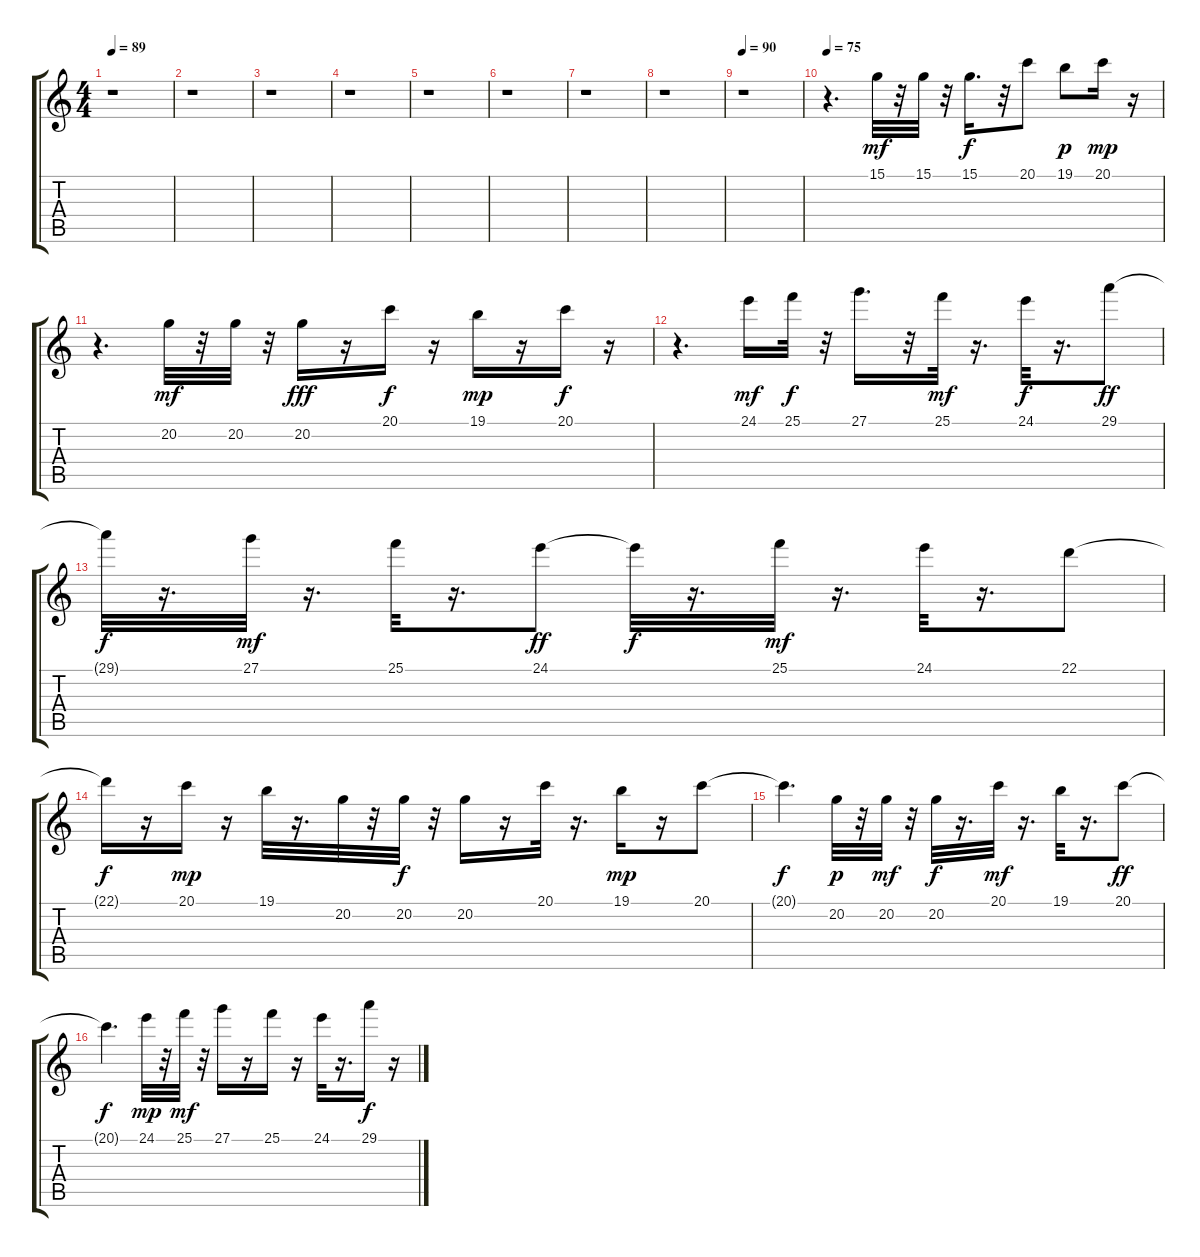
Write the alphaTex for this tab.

\track "" {instrument electricpiano2}
\staff {score tabs}
\tuning (E4 B3 G3 D3 A2 E2) {hide}
\ts (4 4)
\tempo 89
\clef g2
\ks c
r.1{dy fff} |
r.1 |
r.1 |
r.1 |
r.1 |
r.1 |
r.1 |
r.1 |
\tempo 90
r.1 |
\tempo 75
r.4{d} 15.1.32{dy mf} r.32 15.1.32 r.32 15.1.16{d dy f} r.32 20.1.8 19.1.8{dy p} 20.1.16{dy mp} r.16 |
r.4{d} 20.2.32{dy mf} r.32 20.2.32 r.32 20.2.16{dy fff} r.16 20.1.16{dy f} r.16 19.1.16{dy mp} r.16 20.1.16{dy f} r.16 |
r.4{d} 24.1.16{dy mf} 25.1.32{dy f} r.32 27.1.16{d} r.32 25.1.32{dy mf} r.16{d} 24.1.32{dy f} r.16{d} 29.1.8{dy ff} |
29.1{t}.32{dy f} r.16{d} 27.1.32{dy mf} r.16{d} 25.1.32 r.16{d} 24.1.8{dy ff} 24.1{t}.32{dy f} r.16{d} 25.1.32{dy mf} r.16{d} 24.1.32 r.16{d} 22.1.8 |
22.1{t}.16{dy f} r.16 20.1.16{dy mp} r.16 19.1.32 r.16{d} 20.2.32 r.32 20.2.32{dy f} r.32 20.2.16 r.16 20.1.32 r.16{d} 19.1.16{dy mp} r.16 20.1.8 |
20.1{t}.4{d dy f} 20.2.32{dy p} r.32 20.2.32{dy mf} r.32 20.2.32{dy f} r.16{d} 20.1.32{dy mf} r.16{d} 19.1.32 r.16{d} 20.1.8{dy ff} |
20.1{t}.4{d dy f} 24.1.32{dy mp} r.32 25.1.32{dy mf} r.32 27.1.16 r.16 25.1.16 r.16 24.1.32 r.16{d} 29.1.16{dy f} r.16
